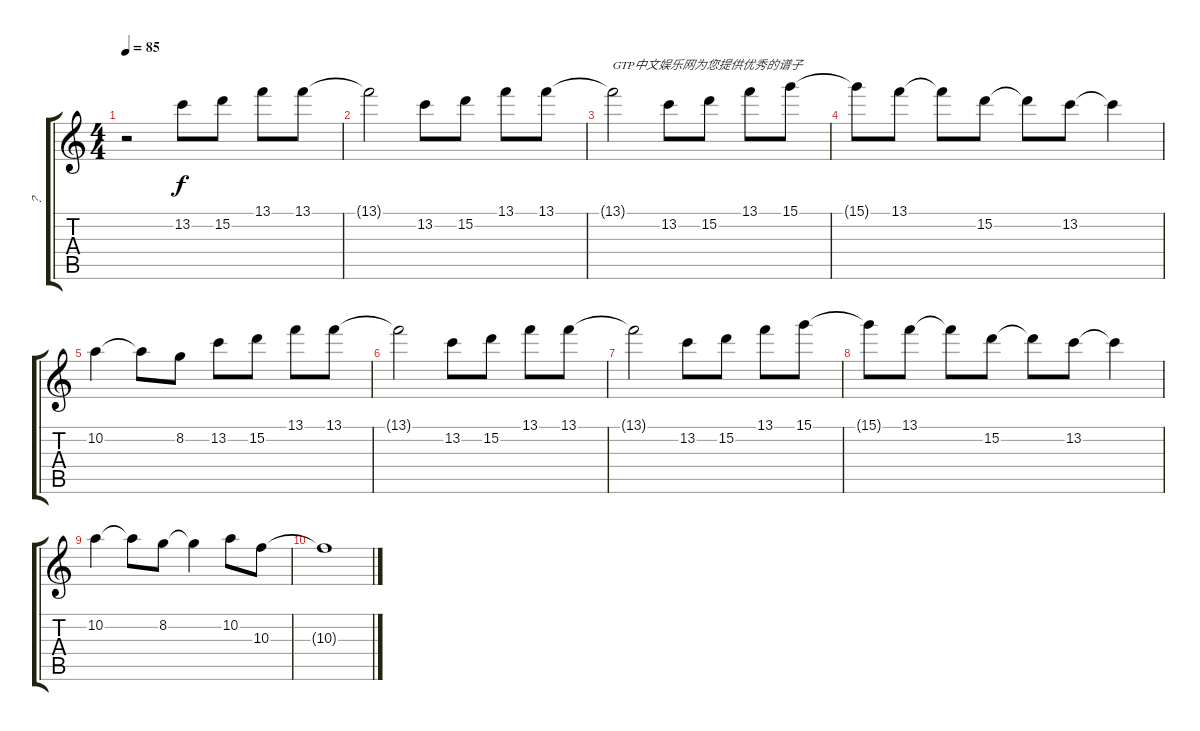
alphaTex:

\track ("？" "？") {instrument banjo}
\staff {score tabs}
\tuning (E4 B3 G3 D3 A2 E2) {hide}
\displaytranspose 12
\ts (4 4)
\tempo 85
\clef g2
\ks c
r.2{dy f instrument banjo} 13.2.8 15.2.8 13.1.8 13.1.8 |
13.1{t}.2 13.2.8 15.2.8 13.1.8 13.1.8 |
13.1{t}.2{txt "GTP中文娱乐网为您提供优秀的谱子"} 13.2.8 15.2.8 13.1.8 15.1.8 |
15.1{t}.8 13.1.8 13.1{t}.8 15.2.8 15.2{t}.8 13.2.8 13.2{t}.4 |
10.2.4 10.2{t}.8 8.2.8 13.2.8 15.2.8 13.1.8 13.1.8 |
13.1{t}.2 13.2.8 15.2.8 13.1.8 13.1.8 |
13.1{t}.2 13.2.8 15.2.8 13.1.8 15.1.8 |
15.1{t}.8 13.1.8 13.1{t}.8 15.2.8 15.2{t}.8 13.2.8 13.2{t}.4 |
10.2.4 10.2{t}.8 8.2.8 8.2{t}.4 10.2.8 10.3.8 |
10.3{t}.1
